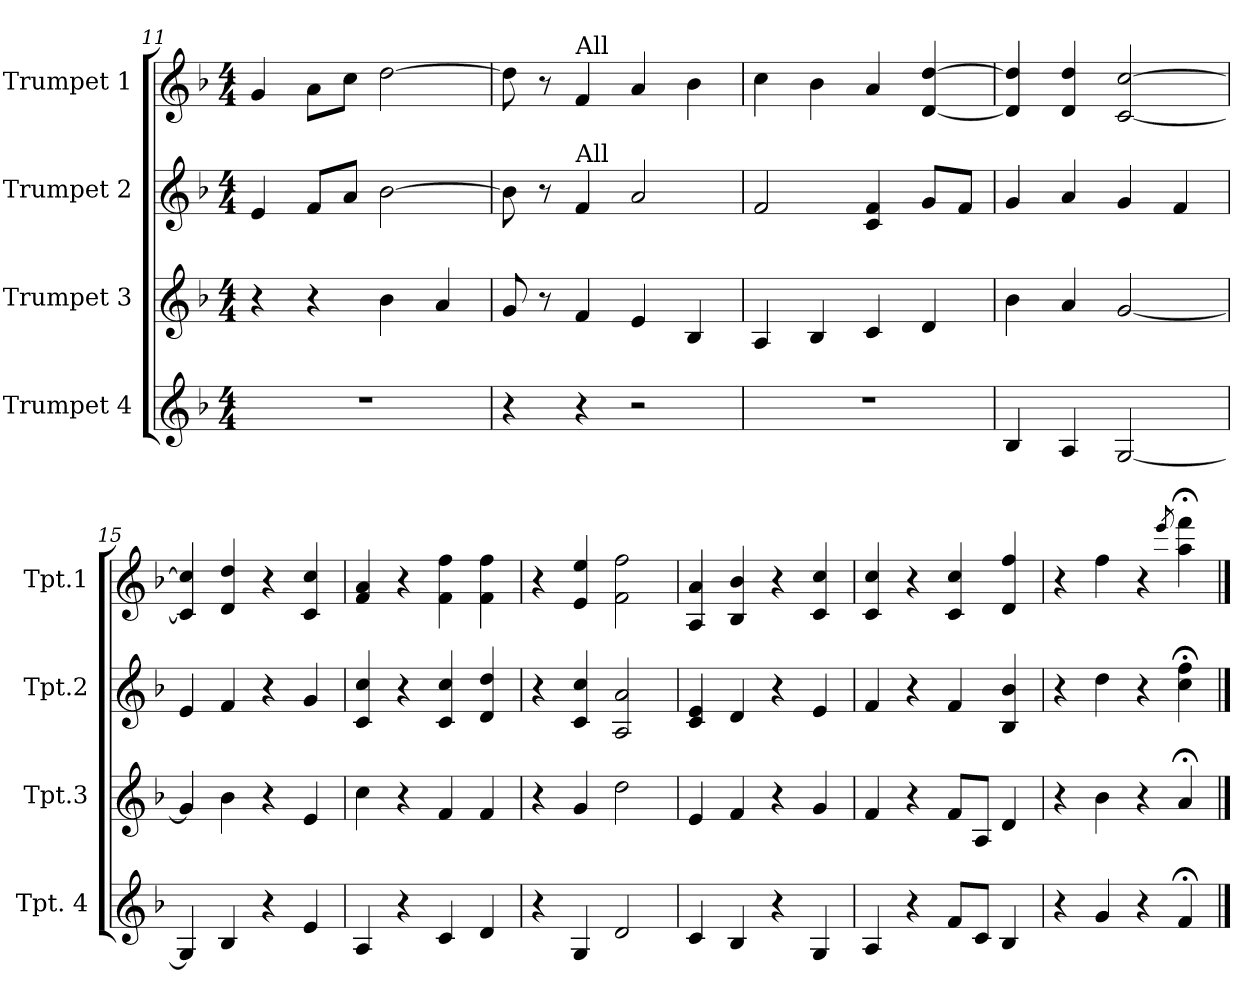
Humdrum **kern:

**kern	**kern	**kern	**kern
*part4	*part3	*part2	*part1
*staff4	*staff3	*staff2	*staff1
*I"Trumpet 4	*I"Trumpet 3	*I"Trumpet 2	*I"Trumpet 1
*I'Tpt. 4	*I'Tpt.3	*I'Tpt.2	*I'Tpt.1
*clefG2	*clefG2	*clefG2	*clefG2
*ITrd1c2	*ITrd1c2	*ITrd1c2	*ITrd1c2
*k[b-e-a-]	*k[b-e-a-]	*k[b-e-a-]	*k[b-e-a-]
*M4/4	*M4/4	*M4/4	*M4/4
=11	=11	=11	=11
1r	4r	4d/	4f/
.	4r	8e-/L	8g\L
.	.	8g/J	8b-\J
.	4a-\	[2a-\	[2cc\
.	4g/	.	.
=12	=12	=12	=12
4r	8f/	8a-\]	8cc\]
.	8r	8r	8r
!	!	!	!LO:TX:a:t=All
!	!	!LO:TX:a:t=All	!
4r	4e-/	4e-/	4e-/
2r	4d/	2g/	4g/
.	4A-/	.	4a-\
=13	=13	=13	=13
1r	4G/	2e-/	4b-\
.	4A-/	.	4a-\
.	4B-/	4B-/ 4e-/	4g/
.	4c/	8f/L	[4c/ [4cc/
.	.	8e-/J	.
=14	=14	=14	=14
4A-/	4a-\	4f/	4c/] 4cc/]
4G/	4g/	4g/	4c/ 4cc/
[2F/	[2f/	4f/	[2B-/ [2b-/
.	.	4e-/	.
=15	=15	=15	=15
4F/]	4f/]	4d/	4B-/] 4b-/]
4A-/	4a-\	4e-/	4c/ 4cc/
4r	4r	4r	4r
4d/	4d/	4f/	4B-/ 4b-/
=16	=16	=16	=16
4G/	4b-\	4B-/ 4b-/	4e-/ 4g/
4r	4r	4r	4r
4B-/	4e-/	4B-/ 4b-/	4e-\ 4ee-\
4c/	4e-/	4c/ 4cc/	4e-\ 4ee-\
=17	=17	=17	=17
4r	4r	4r	4r
4F/	4f/	4B-/ 4b-/	4d/ 4dd/
2c/	2cc\	2G/ 2g/	2e-\ 2ee-\
=18	=18	=18	=18
4B-/	4d/	4B-/ 4d/	4G/ 4g/
4A-/	4e-/	4c/	4A-/ 4a-/
4r	4r	4r	4r
4F/	4f/	4d/	4B-/ 4b-/
=19	=19	=19	=19
4G/	4e-/	4e-/	4B-/ 4b-/
4r	4r	4r	4r
8e-/L	8e-/L	4e-/	4B-/ 4b-/
8B-/J	8G/J	.	.
4A-/	4c/	4A-/ 4a-/	4c/ 4ee-/
=20	=20	=20	=20
4r	4r	4r	4r
4f/	4a-\	4cc\	4ee-\
4r	4r	4r	4r
.	.	.	8qddd/
4e-;</	4g;</	4b-\;< 4ee-\;<	4gg\;< 4eee-\;<
==	==	==	==
*-	*-	*-	*-
